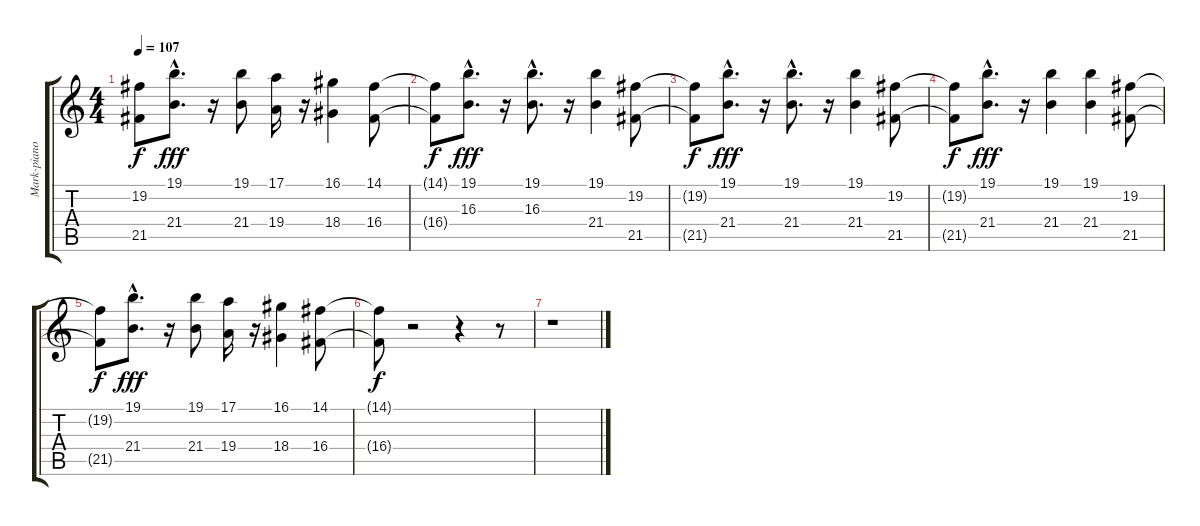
\track ("Mark-piano" "Mark-piano") {instrument electricgrandpiano}
\staff {score tabs}
\tuning (E4 B3 G3 D3 A2 E2) {hide}
\ts (4 4)
\tempo 107
\clef g2
\ks c
(19.2{t} 21.5{t}).8{dy f} (19.1{hac} 21.4{hac}).8{d dy fff volume 7} r.16 (19.1 21.4).8{volume 6} (17.1 19.4).16{volume 6} r.16 (16.1 18.4).4{volume 6} (14.1 16.4).8{volume 6} |
(14.1{t} 16.4{t}).8{dy f} (19.1{hac} 16.3{hac}).8{d dy fff volume 6} r.16 (19.1{hac} 16.3{hac}).8{d volume 5} r.16 (19.1 21.4).4{volume 5} (19.2 21.5).8{volume 4} |
(19.2{t} 21.5{t}).8{dy f} (19.1{hac} 21.4{hac}).8{d dy fff volume 4} r.16 (19.1{hac} 21.4{hac}).8{d volume 4} r.16 (19.1 21.4).4{volume 3} (19.2 21.5).8{volume 3} |
(19.2{t} 21.5{t}).8{dy f} (19.1{hac} 21.4{hac}).8{d dy fff volume 3} r.16 (19.1 21.4).4{volume 2} (19.1 21.4).4{volume 2} (19.2 21.5).8{volume 2} |
(19.2{t} 21.5{t}).8{dy f} (19.1{hac} 21.4{hac}).8{d dy fff volume 1} r.16 (19.1 21.4).8{volume 1} (17.1 19.4).16{volume 1} r.16 (16.1 18.4).4{volume 1} (14.1 16.4).8{volume 0} |
(14.1{t} 16.4{t}).8{dy f} r.2 r.4 r.8 |
r.1
